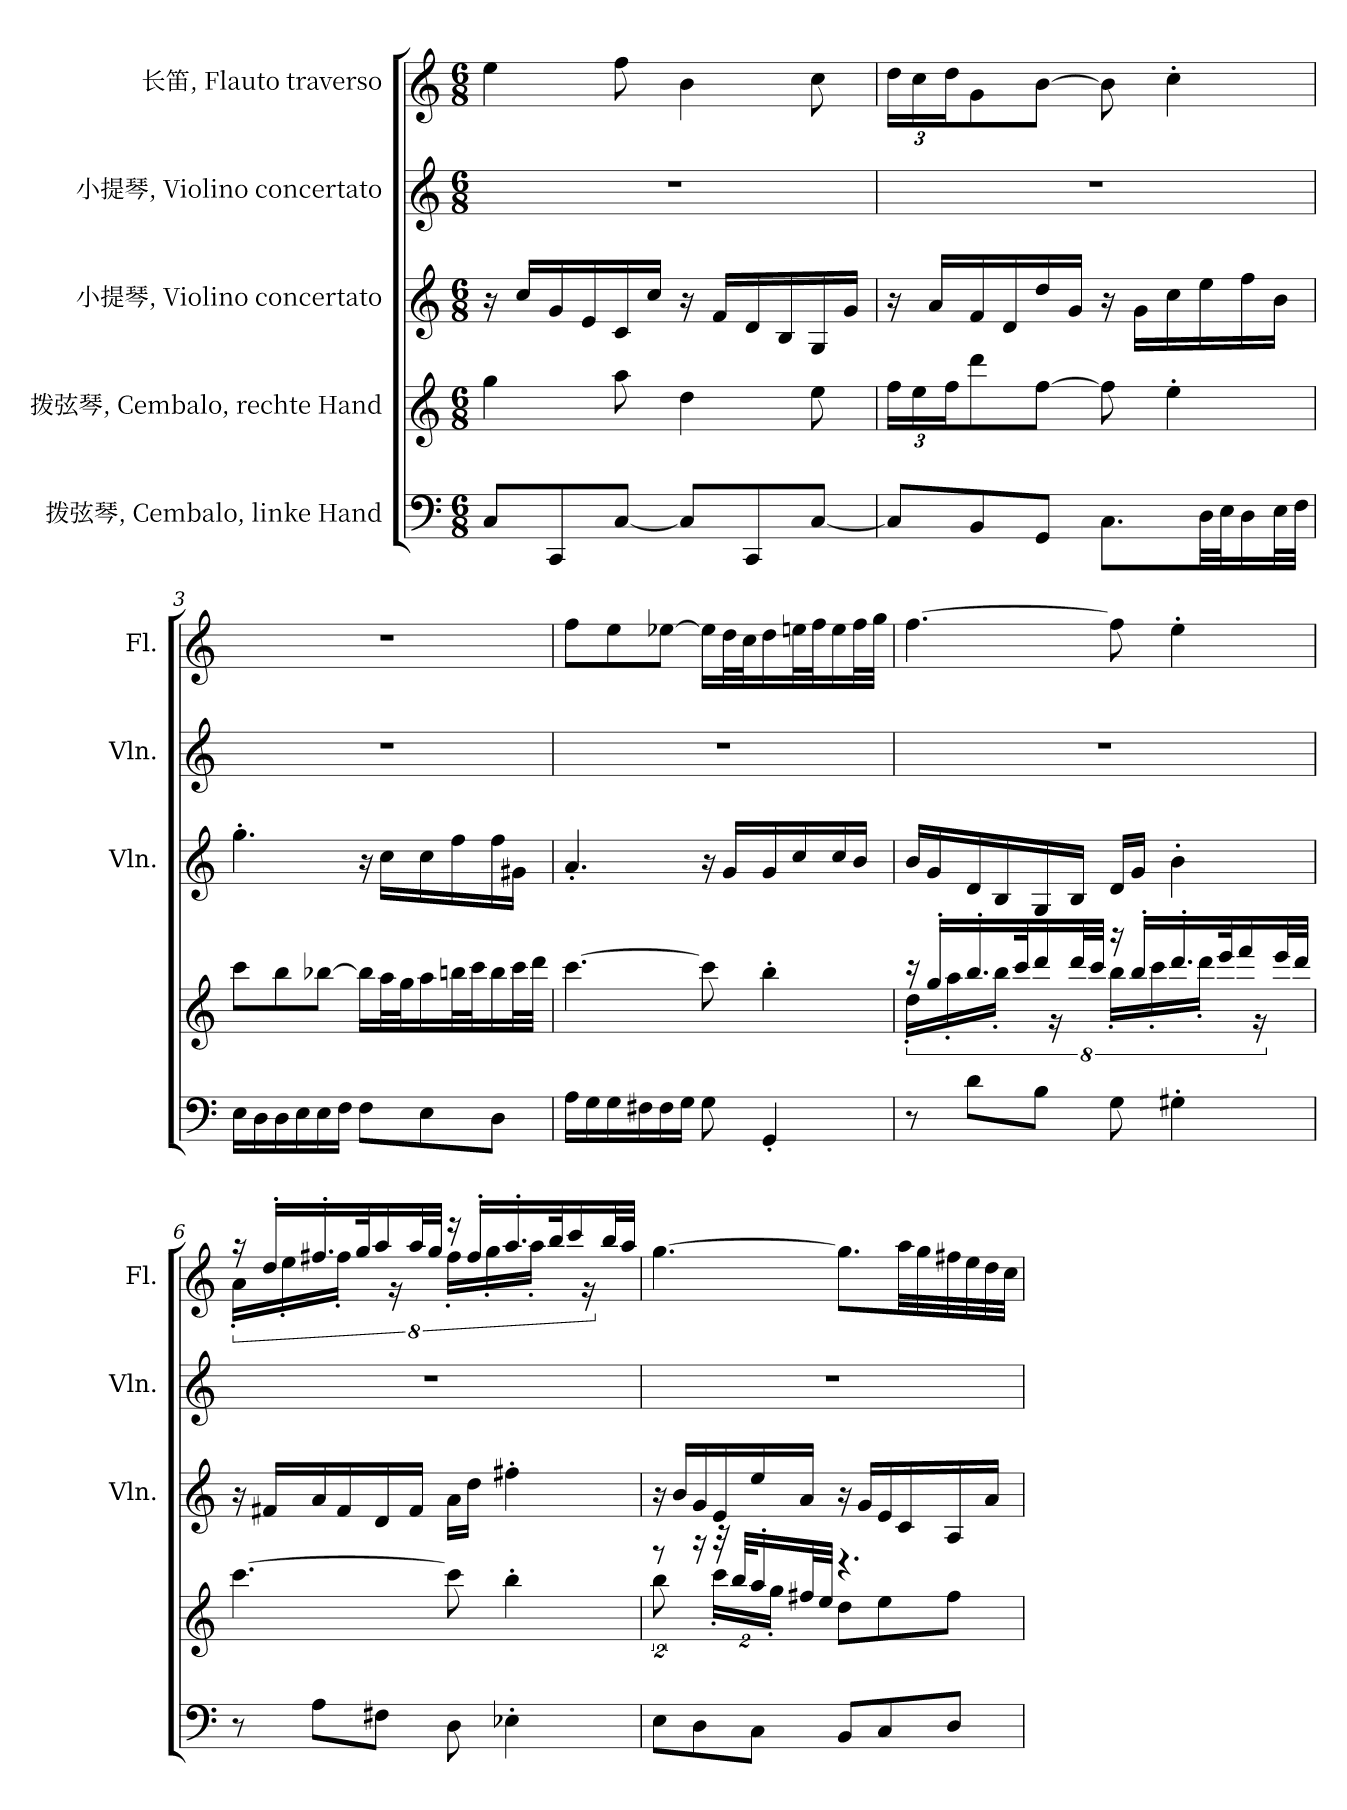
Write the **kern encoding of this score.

**kern	**kern	**kern	**kern	**kern
*part5	*part4	*part3	*part2	*part1
*staff5	*staff4	*staff3	*staff2	*staff1
*I"拨弦琴, Cembalo, linke Hand	*I"拨弦琴, Cembalo, rechte Hand	*I"小提琴, Violino concertato	*I"小提琴, Violino concertato	*I"长笛, Flauto traverso
*	*	*I'Vln.	*I'Vln.	*I'Fl.
*clefF4	*clefG2	*clefG2	*clefG2	*clefG2
*k[]	*k[]	*k[]	*k[]	*k[]
*M6/8	*M6/8	*M6/8	*M6/8	*M6/8
*MM40	*MM40	*MM40	*MM40	*MM40
=1	=1	=1	=1	=1
8C/L	4gg\	16r	2.r	4ee\
.	.	16cc/LL	.	.
8CC/	.	16g/	.	.
.	.	16e/	.	.
[8C/J	8aa\	16c/	.	8ff\
.	.	16cc/JJ	.	.
8C/L]	4dd\	16r	.	4b\
.	.	16f/LL	.	.
8CC/	.	16d/	.	.
.	.	16B/	.	.
[8C/J	8ee\	16G/	.	8cc\
.	.	16g/JJ	.	.
=2	=2	=2	=2	=2
*	*Xbrackettup	*	*	*Xbrackettup
8C/L]	24ff\LL	16r	2.r	24dd\LL
.	24ee\	.	.	24cc\
.	.	16a/LL	.	.
.	24ff\J	.	.	24dd\J
8BB/	8ddd\	16f/	.	8g\
.	.	16d/	.	.
8GG/J	[8ff\J	16dd/	.	[8b\J
.	.	16g/JJ	.	.
8.C\L	8ff\]	16r	.	8b\]
.	.	16g\LL	.	.
.	4ee'\	16cc\	.	4cc'\
32D\LL	.	16ee\	.	.
32E\J	.	.	.	.
16D\	.	16ff\	.	.
32E\L	.	16b\JJ	.	.
32F\JJJ	.	.	.	.
!!LO:LB:g=z
=3	=3	=3	=3	=3
16E\LL	8ccc\L	4.gg'\	2.r	2.r
16D\	.	.	.	.
16D\	8bb\	.	.	.
16E\	.	.	.	.
16E\	[8bb-X\J	.	.	.
16F\JJ	.	.	.	.
8F\L	16bb-\LL]	16r	.	.
.	32aa\L	16cc\LL	.	.
.	32gg\J	.	.	.
8E\	16aa\	16cc\	.	.
.	32bbn\L	16ff\	.	.
.	32ccc\J	.	.	.
8D\J	16bb\	16ff\	.	.
.	32ccc\L	16g#X\JJ	.	.
.	32ddd\JJJ	.	.	.
=4	=4	=4	=4	=4
16A\LL	[4.ccc\	4.a'/	2.r	8ff\L
16G\	.	.	.	.
16G\	.	.	.	8ee\
16F#X\	.	.	.	.
16F#\	.	.	.	[8ee-X\J
16G\JJ	.	.	.	.
8G\	8ccc\]	16r	.	16ee-\LL]
.	.	16g/LL	.	32dd\L
.	.	.	.	32cc\J
4GG'/	4bb'\	16g/	.	16dd\
.	.	16cc/	.	32een\L
.	.	.	.	32ff\J
.	.	16cc/	.	16ee\
.	.	16b/JJ	.	32ff\L
.	.	.	.	32gg\JJJ
!!LO:PB:g=z
=5	=5	=5	=5	=5
*	*^	*	*	*
*	*	*brackettup	*	*	*
8r	16r	32%3dd'\L	16b/LL	2.r	[4.ff\
.	16gg'/LL	.	16g/	.	.
.	.	32%3aa'\	.	.	.
8d\L	16.bb'/	.	16d/	.	.
.	.	32%3bb'\J	16B/	.	.
.	32ccc/K	.	.	.	.
8B\J	16ddd/	.	16G/	.	.
.	.	32%3r	.	.	.
.	32ddd/L	.	16B/JJ	.	.
.	32ccc/JJJ	.	.	.	.
8G\	16r	32%3bb'\L	16d/LL	.	8ff\]
.	16bb'/LL	.	16g/JJ	.	.
.	.	32%3ccc'\	.	.	.
4G#X'\	16.ddd'/	.	4b'\	.	4ee'\
.	.	32%3ddd'\J	.	.	.
.	32eee/K	.	.	.	.
.	16fff/	.	.	.	.
.	.	32%3r	.	.	.
.	32eee/L	.	.	.	.
.	32ddd/JJJ	.	.	.	.
*	*v	*v	*	*	*
!!LO:LB:g=z
=6	=6	=6	=6	=6
*	*	*	*	*^
*	*	*	*	*	*brackettup
8r	[4.ccc\	16r	2.r	16r	32%3a'\L
.	.	16f#X/LL	.	16dd'/LL	.
.	.	.	.	.	32%3ee'\
8A\L	.	16a/	.	16.ff#X'/	.
.	.	16f#/	.	.	32%3ff#'\J
.	.	.	.	32gg/K	.
8F#X\J	.	16d/	.	16aa/	.
.	.	.	.	.	32%3r
.	.	16f#/JJ	.	32aa/L	.
.	.	.	.	32gg/JJJ	.
8D\	8ccc\]	16a\LL	.	16r	32%3ff#'\L
.	.	16dd\JJ	.	16ff#'/LL	.
.	.	.	.	.	32%3gg'\
4E-X'\	4bb'\	4ff#X'\	.	16.aa'/	.
.	.	.	.	.	32%3aa'\J
.	.	.	.	32bb/K	.
.	.	.	.	16ccc/	.
.	.	.	.	.	32%3r
.	.	.	.	32bb/L	.
.	.	.	.	32aa/JJJ	.
*	*	*	*	*v	*v
=7	=7	=7	=7	=7
*	*^	*	*	*
8E\L	8r	16%3bb\	16r	2.r	[4.gg\
.	.	.	16b/LL	.	.
8D\	16r	.	16g/	.	.
.	32r	32%3ccc'\L	16e/	.	.
.	32bb/KLL	.	.	.	.
8C\J	16aa'/	.	16ee/	.	.
.	.	32%3gg'\J	.	.	.
.	32ff#X/L	.	16a/JJ	.	.
.	32ee/JJJ	.	.	.	.
8BB/L	4.r	8dd\L	16r	.	8.gg\L]
.	.	.	16g/LL	.	.
8C/	.	8ee\	16e/	.	.
.	.	.	16c/	.	32aa\LL
.	.	.	.	.	32gg\
8D/J	.	8ff#\J	16A/	.	32ff#X\
.	.	.	.	.	32ee\
.	.	.	16a/JJ	.	32dd\
.	.	.	.	.	32cc\JJJ
*	*v	*v	*	*	*
=	=	=	=	=
*-	*-	*-	*-	*-
